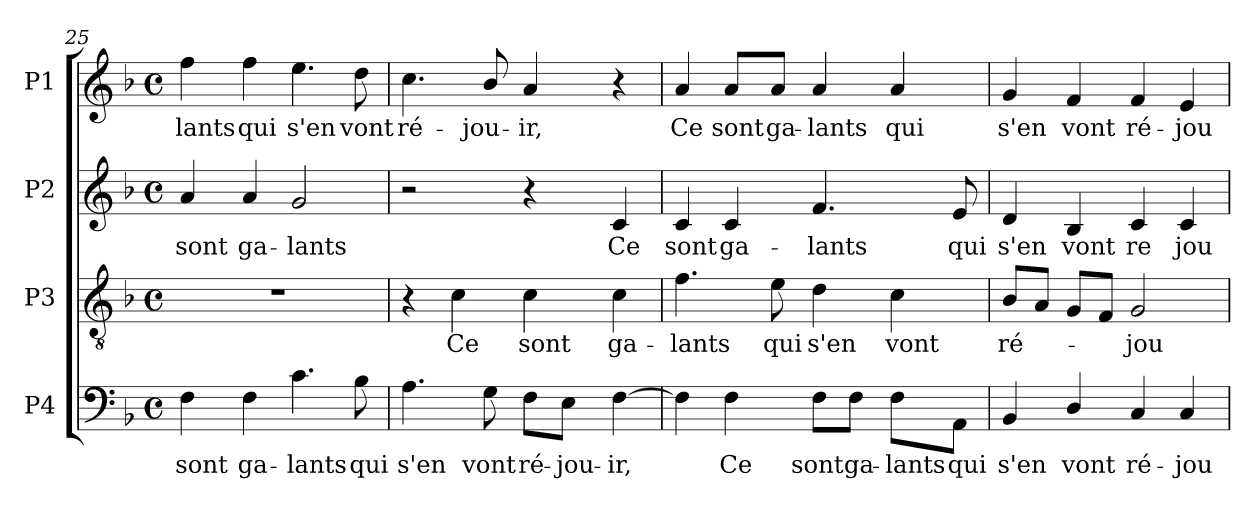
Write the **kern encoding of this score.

**kern	**text	**kern	**text	**kern	**text	**kern	**text
*part4	*part4	*part3	*part3	*part2	*part2	*part1	*part1
*staff4	*staff4	*staff3	*staff3	*staff2	*staff2	*staff1	*staff1
*I"P4	*	*I"P3	*	*I"P2	*	*I"P1	*
!!LO:LB:g=z
*clefF4	*	*clefGv2	*	*clefG2	*	*clefG2	*
*	*	*ITrd7c12	*	*	*	*	*
*k[b-]	*	*k[b-]	*	*k[b-]	*	*k[b-]	*
*F:	*	*F:	*	*F:	*	*F:	*
*M4/4	*	*M4/4	*	*M4/4	*	*M4/4	*
*met(c)	*	*met(c)	*	*met(c)	*	*met(c)	*
=25	=25	=25	=25	=25	=25	=25	=25
!	!LO:LY:b:color=#000000	!	!	!	!	!	!
!	!	!	!	!	!LO:LY:b:color=#000000	!	!
!	!	!	!	!	!	!	!LO:LY:b:color=#000000
4Fi\	sont	1r	.	4ai/	sont	4ffi\	-lants
!	!LO:LY:b:color=#000000	!	!	!	!	!	!
!	!	!	!	!	!LO:LY:b:color=#000000	!	!
!	!	!	!	!	!	!	!LO:LY:b:color=#000000
4Fi\	ga-	.	.	4ai/	ga-	4ffi\	qui
!	!LO:LY:b:color=#000000	!	!	!	!	!	!
!	!	!	!	!	!LO:LY:b:color=#000000	!	!
!	!	!	!	!	!	!	!LO:LY:b:color=#000000
4.ci\	-lants	.	.	2gi/	-lants	4.eei\	s'en
!	!LO:LY:b:color=#000000	!	!	!	!	!	!
!	!	!	!	!	!	!	!LO:LY:b:color=#000000
8B-i\	qui	.	.	.	.	8ddi\	vont
=26	=26	=26	=26	=26	=26	=26	=26
!	!LO:LY:b:color=#000000	!	!	!	!	!	!
!	!	!	!	!	!	!	!LO:LY:b:color=#000000
4.Ai\	s'en	4r	.	2r	.	4.cci\	ré-
!	!	!	!LO:LY:b:color=#000000	!	!	!	!
.	.	4Ci\	Ce	.	.	.	.
!	!LO:LY:b:color=#000000	!	!	!	!	!	!
!	!	!	!	!	!	!	!LO:LY:b:color=#000000
8Gi\	vont	.	.	.	.	8b-i/	-jou-
!	!LO:LY:b:color=#000000	!	!	!	!	!	!
!	!	!	!LO:LY:b:color=#000000	!	!	!	!
!	!	!	!	!	!	!	!LO:LY:b:color=#000000
8Fi\L	ré-	4Ci\	sont	4r	.	4ai/	-ir,
!	!LO:LY:b:color=#000000	!	!	!	!	!	!
8Ei\J	-jou-	.	.	.	.	.	.
!	!LO:LY:b:color=#000000	!	!	!	!	!	!
!	!	!	!LO:LY:b:color=#000000	!	!	!	!
!	!	!	!	!	!LO:LY:b:color=#000000	!	!
[4Fi\	-ir,	4Ci\	ga-	4ci/	Ce	4r	.
=27	=27	=27	=27	=27	=27	=27	=27
!	!	!	!LO:LY:b:color=#000000	!	!	!	!
!	!	!	!	!	!LO:LY:b:color=#000000	!	!
!	!	!	!	!	!	!	!LO:LY:b:color=#000000
4Fi\]	.	4.Fi\	-lants	4ci/	sont	4ai/	Ce
!	!LO:LY:b:color=#000000	!	!	!	!	!	!
!	!	!	!	!	!LO:LY:b:color=#000000	!	!
!	!	!	!	!	!	!	!LO:LY:b:color=#000000
4Fi\	Ce	.	.	4ci/	ga-	8ai/L	sont
!	!	!	!LO:LY:b:color=#000000	!	!	!	!
!	!	!	!	!	!	!	!LO:LY:b:color=#000000
.	.	8Ei\	qui	.	.	8ai/J	ga-
!	!LO:LY:b:color=#000000	!	!	!	!	!	!
!	!	!	!LO:LY:b:color=#000000	!	!	!	!
!	!	!	!	!	!LO:LY:b:color=#000000	!	!
!	!	!	!	!	!	!	!LO:LY:b:color=#000000
8Fi\L	sont	4Di\	s'en	4.fi/	-lants	4ai/	-lants
!	!LO:LY:b:color=#000000	!	!	!	!	!	!
8Fi\J	ga-	.	.	.	.	.	.
!	!LO:LY:b:color=#000000	!	!	!	!	!	!
!	!	!	!LO:LY:b:color=#000000	!	!	!	!
!	!	!	!	!	!	!	!LO:LY:b:color=#000000
8Fi\L	-lants	4Ci\	vont	.	.	4ai/	qui
!	!LO:LY:b:color=#000000	!	!	!	!	!	!
!	!	!	!	!	!LO:LY:b:color=#000000	!	!
8AAi\J	qui	.	.	8ei/	qui	.	.
=28	=28	=28	=28	=28	=28	=28	=28
!	!LO:LY:b:color=#000000	!	!	!	!	!	!
!	!	!	!LO:LY:b:color=#000000	!	!	!	!
!	!	!	!	!	!LO:LY:b:color=#000000	!	!
!	!	!	!	!	!	!	!LO:LY:b:color=#000000
4BB-i/	s'en	8BB-i/L	ré-	4di/	s'en	4gi/	s'en
.	.	8AAi/J	.	.	.	.	.
!	!LO:LY:b:color=#000000	!	!	!	!	!	!
!	!	!	!	!	!LO:LY:b:color=#000000	!	!
!	!	!	!	!	!	!	!LO:LY:b:color=#000000
4Di/	vont	8GGi/L	.	4B-i/	vont	4fi/	vont
.	.	8FFi/J	.	.	.	.	.
!	!LO:LY:b:color=#000000	!	!	!	!	!	!
!	!	!	!LO:LY:b:color=#000000	!	!	!	!
!	!	!	!	!	!LO:LY:b:color=#000000	!	!
!	!	!	!	!	!	!	!LO:LY:b:color=#000000
4Ci/	ré-	2GGi/	-jou-	4ci/	re	4fi/	ré-
!	!LO:LY:b:color=#000000	!	!	!	!	!	!
!	!	!	!	!	!LO:LY:b:color=#000000	!	!
!	!	!	!	!	!	!	!LO:LY:b:color=#000000
4Ci/	-jou-	.	.	4ci/	jou-	4ei/	-jou-
=	=	=	=	=	=	=	=
*-	*-	*-	*-	*-	*-	*-	*-
